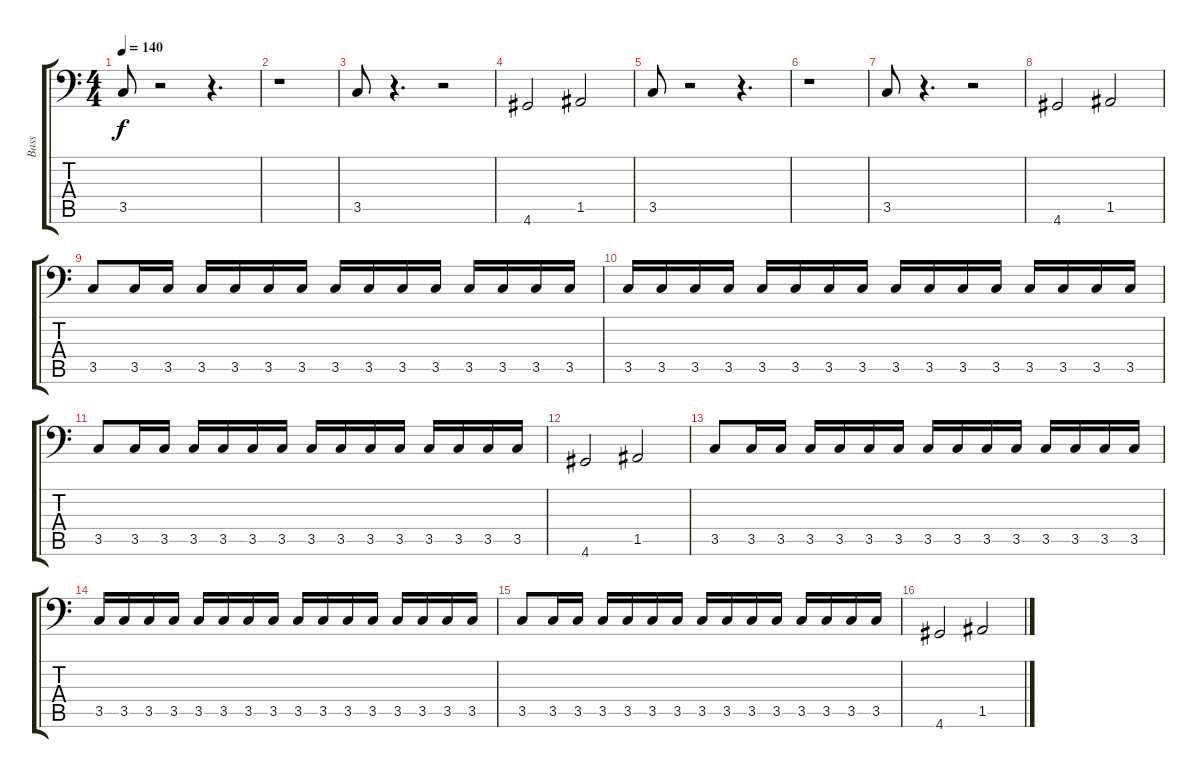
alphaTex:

\track ("Bass" "Bass") {instrument electricbassfinger}
\staff {score tabs}
\tuning (E4 B3 G2 D2 A1 E1) {hide}
\ts (4 4)
\tempo 140
\clef f4
\ks c
3.5.8{dy f} r.2 r.4{d} |
r.1 |
3.5.8 r.4{d} r.2 |
4.6.2 1.5.2 |
3.5.8 r.2 r.4{d} |
r.1 |
3.5.8 r.4{d} r.2 |
4.6.2 1.5.2 |
3.5.8 3.5.16 3.5.16 3.5.16 3.5.16 3.5.16 3.5.16 3.5.16 3.5.16 3.5.16 3.5.16 3.5.16 3.5.16 3.5.16 3.5.16 |
3.5.16 3.5.16 3.5.16 3.5.16 3.5.16 3.5.16 3.5.16 3.5.16 3.5.16 3.5.16 3.5.16 3.5.16 3.5.16 3.5.16 3.5.16 3.5.16 |
3.5.8 3.5.16 3.5.16 3.5.16 3.5.16 3.5.16 3.5.16 3.5.16 3.5.16 3.5.16 3.5.16 3.5.16 3.5.16 3.5.16 3.5.16 |
4.6.2 1.5.2 |
3.5.8 3.5.16 3.5.16 3.5.16 3.5.16 3.5.16 3.5.16 3.5.16 3.5.16 3.5.16 3.5.16 3.5.16 3.5.16 3.5.16 3.5.16 |
3.5.16 3.5.16 3.5.16 3.5.16 3.5.16 3.5.16 3.5.16 3.5.16 3.5.16 3.5.16 3.5.16 3.5.16 3.5.16 3.5.16 3.5.16 3.5.16 |
3.5.8 3.5.16 3.5.16 3.5.16 3.5.16 3.5.16 3.5.16 3.5.16 3.5.16 3.5.16 3.5.16 3.5.16 3.5.16 3.5.16 3.5.16 |
4.6.2 1.5.2
